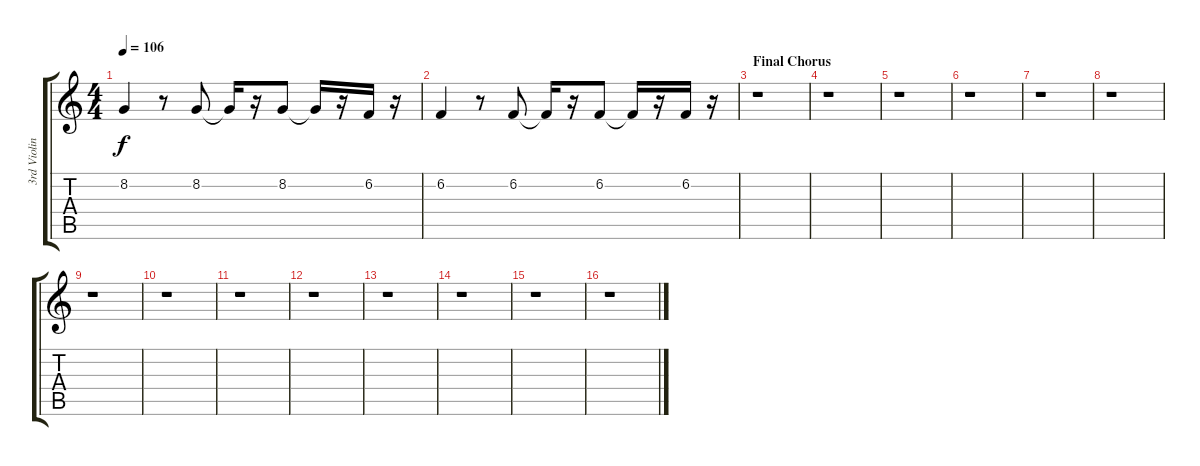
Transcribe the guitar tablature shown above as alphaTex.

\track ("3rd Violin -           Philharmonic" "3rd Violin") {instrument violin}
\staff {score tabs}
\tuning (E4 B3 G3 D3 A2 E2) {hide}
\ts (4 4)
\tempo 106
\clef g2
\ks c
8.2.4{dy f} r.8 8.2.8 8.2{t}.16 r.16 8.2.8 8.2{t}.16 r.16 6.2.16 r.16 |
6.2.4 r.8 6.2.8 6.2{t}.16 r.16 6.2.8 6.2{t}.16 r.16 6.2.16 r.16 |
\section ("" "Final Chorus")
r.1 |
r.1 |
r.1 |
r.1 |
r.1 |
r.1 |
r.1 |
r.1 |
r.1 |
r.1 |
r.1 |
r.1 |
r.1 |
r.1
